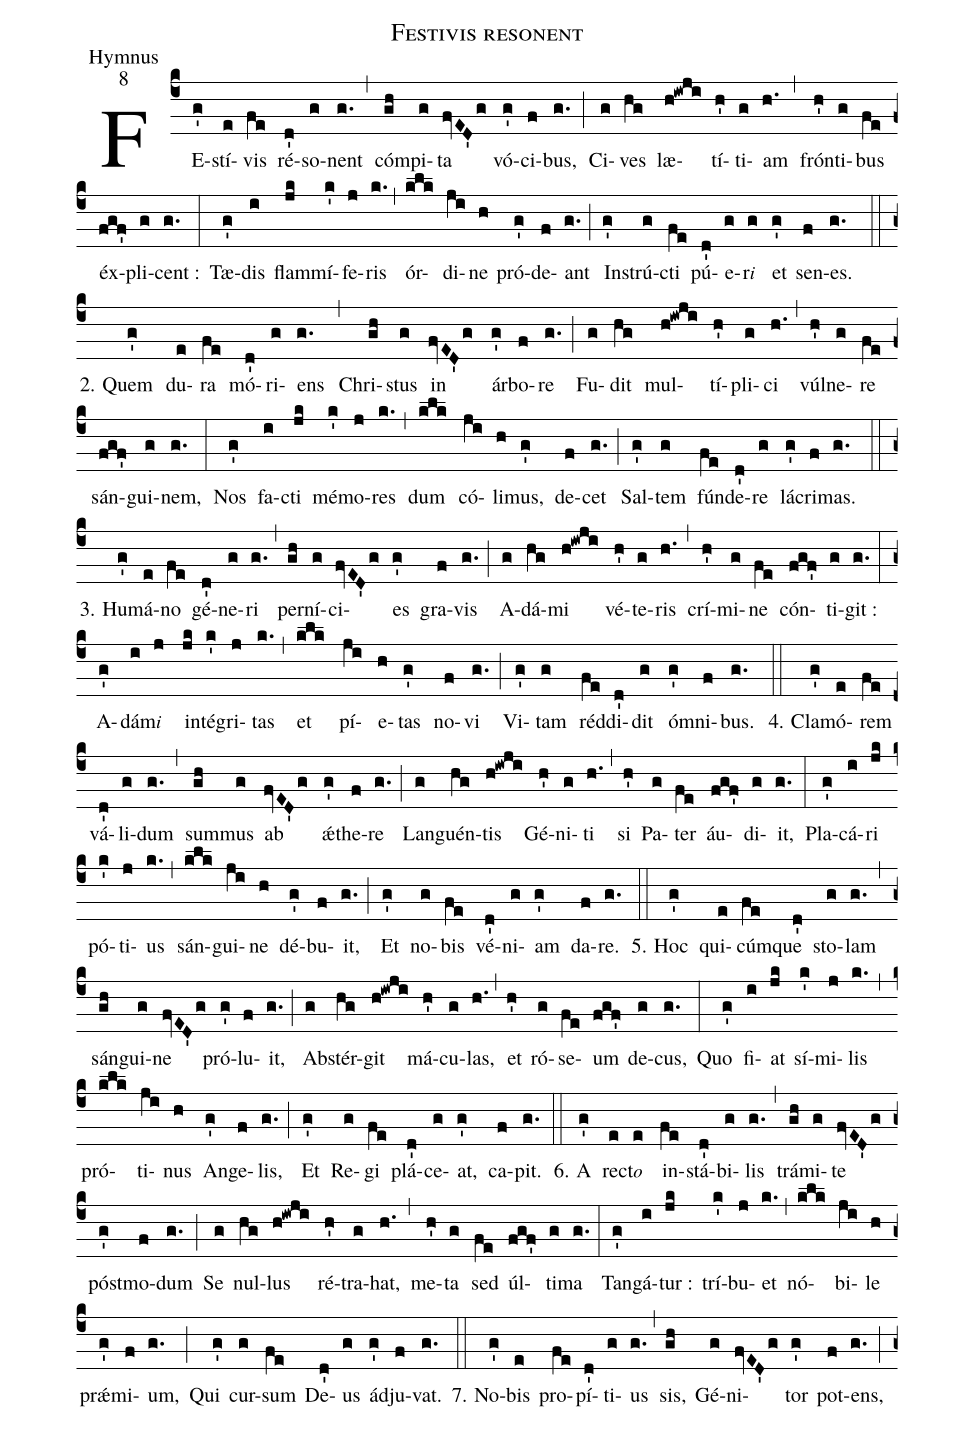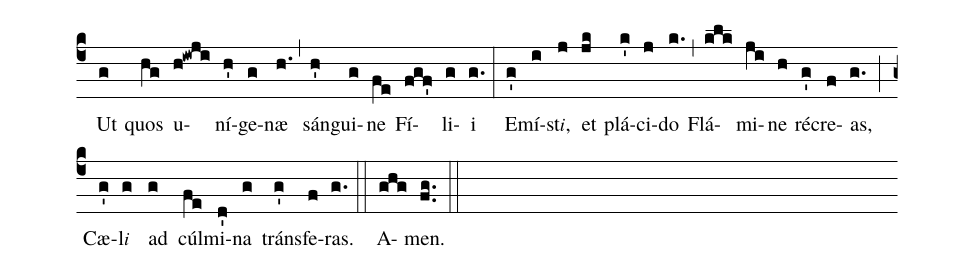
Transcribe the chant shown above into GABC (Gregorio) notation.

name:Festivis resonent;
office-part:Hymnus;
mode:8;
%%
(c4) FE(g')stí(e)vis(fe) ré(d')so(g)nent(g.) (,) cóm(gh)pi(g)ta(fvED'g) vó(g')ci(f)bus,(g.) (;) Ci(g)ves(hg) læ(h!iwji)tí(h')ti(g)am(h.) (,) frón(h')ti(g)bus(fe) éx(fgf')pli(g)cent :(g.) (:) Tæ(g')dis(i) flam(jk)mí(k')fe(j)ris(k.) (,) ór(klk)di(ji)ne(h) pró(g')de(f)ant(g.) (;) In(g')strú(g)cti(fe) pú(d')e(g)r{<e>i</e>}(g) et(g') sen(f)es.(g.) (::)
2. Quem(g') du(e)ra(fe) mó(d')ri(g)ens(g.) (,) Chri(gh)stus(g) in(fvED'g) ár(g')bo(f)re(g.) (;) Fu(g)dit(hg) mul(h!iwji)tí(h')pli(g)ci(h.) (,) vúl(h')ne(g)re(fe) sán(fgf')gui(g)nem,(g.) (:) Nos(g') fa(i)cti(jk) mé(k')mo(j)res(k.) (,) dum(klk) có(ji)li(h)mus,(g') de(f)cet(g.) (;) Sal(g')tem(g) fún(fe)de(d')re(g) lá(g')cri(f)mas.(g.) (::)
3. Hu(g')má(e)no(fe) gé(d')ne(g)ri(g.) (,) per(gh)ní(g)ci(fvED'g)es(g') gra(f)vis(g.) (;) A(g)dá(hg)mi(h!iwji) vé(h')te(g)ris(h.) (,) crí(h')mi(g)ne(fe) cón(fgf')ti(g)git :(g.) (:) A(g')dá(i)m{<e>i</e>}(j) in(jk)té(k')gri(j)tas(k.) (,) et(klk) pí(ji)e(h)tas(g') no(f)vi(g.) (;) Vi(g')tam(g) réd(fe)di(d')dit(g) ó(g')mni(f)bus.(g.) (::)
4. Cla(g')mó(e)rem(fe) vá(d')li(g)dum(g.) (,) sum(gh)mus(g) ab(fvED'g) ǽ(g')the(f)re(g.) (;) Lan(g)guén(hg)tis(h!iwji) Gé(h')ni(g)ti(h.) (,) si(h') Pa(g)ter(fe) áu(fgf')di(g)it,(g.) (:) Pla(g')cá(i)ri(jk) pó(k')ti(j)us(k.) (,) sán(klk)gui(ji)ne(h) dé(g')bu(f)it,(g.) (;) Et(g') no(g)bis(fe) vé(d')ni(g)am(g') da(f)re.(g.) (::)
5. Hoc(g') qui(e)cúm(fe)que(d') sto(g)lam(g.) (,) sán(gh)gui(g)ne(fvED'g) pró(g')lu(f)it,(g.) (;) Ab(g)stér(hg)git(h!iwji) má(h')cu(g)las,(h.) (,) et(h') ró(g)se(fe)um(fgf') de(g)cus,(g.) (:) Quo(g') fi(i)at(jk) sí(k')mi(j)lis(k.) (,) pró(klk)ti(ji)nus(h) An(g')ge(f)lis,(g.) (;) Et(g') Re(g)gi(fe) plá(d')ce(g)at,(g') ca(f)pit.(g.) (::)
6. A(g') re(e)ct{<e>o</e>}(e) in(fe)stá(d')bi(g)lis(g.) (,) trá(gh)mi(g)te(fvED'g) póst(g')mo(f)dum(g.) (;) Se(g) nul(hg)lus(h!iwji) ré(h')tra(g)hat,(h.) (,) me(h')ta(g) sed(fe) úl(fgf')ti(g)ma(g.) (:) Tan(g')gá(i)tur :(jk) trí(k')bu(j)et(k.) (,) nó(klk)bi(ji)le(h) prǽ(g')mi(f)um,(g.) (;) Qui(g') cur(g)sum(fe) De(d')us(g) ád(g')ju(f)vat.(g.) (::)
7. No(g')bis(e) pro(fe)pí(d')ti(g)us(g.) (,) sis,(gh) Gé(g)ni(fvED'g)tor(g') pot(f)ens,(g.) (;) Ut(g) quos(hg) u(h!iwji)ní(h')ge(g)næ(h.) (,) sán(h')gui(g)ne(fe) Fí(fgf')li(g)i(g.) (:) E(g')mí(i)st{<e>i</e>},(j) et(jk) plá(k')ci(j)do(k.) (,) Flá(klk)mi(ji)ne(h) ré(g')cre(f)as,(g.) (;) Cæ(g')l{<e>i</e>}(g) ad(g) cúl(fe)mi(d')na(g) tráns(g')fe(f)ras.(g.) (::)
A(ghg)men.(fg..) (::)
